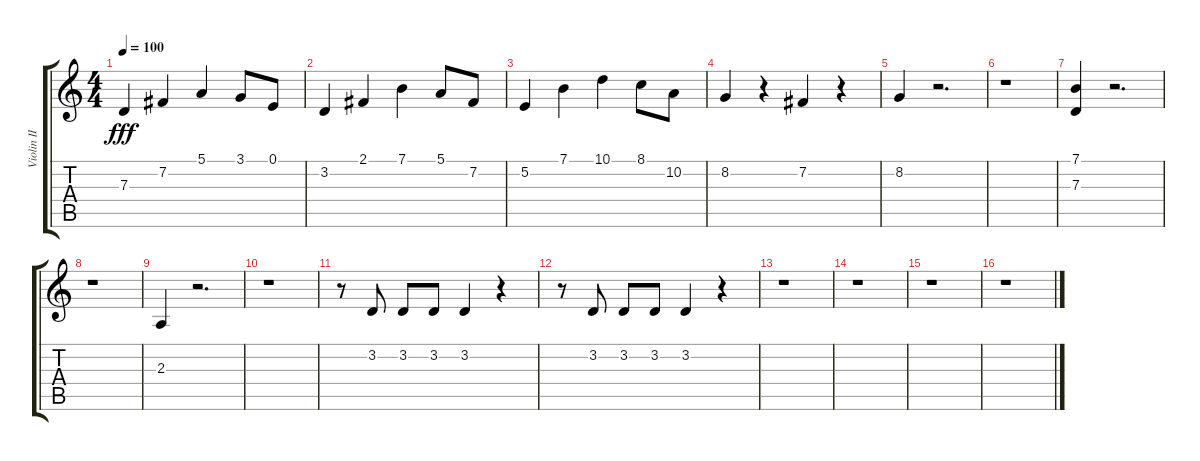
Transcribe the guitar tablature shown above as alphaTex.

\track ("Violin II" "Violin II") {instrument stringensemble1}
\staff {score tabs}
\tuning (E4 B3 G3 D3 A2 E2) {hide}
\ts (4 4)
\tempo 100
\clef g2
\ks c
7.3.4{dy fff} 7.2.4 5.1.4 3.1.8 0.1.8 |
3.2.4 2.1.4 7.1.4 5.1.8 7.2.8 |
5.2.4 7.1.4 10.1.4 8.1.8 10.2.8 |
8.2.4 r.4 7.2.4 r.4 |
8.2.4 r.2{d} |
r.1 |
(7.1 7.3).4 r.2{d} |
r.1 |
2.3.4 r.2{d} |
r.1 |
r.8 3.2.8 3.2.8 3.2.8 3.2.4 r.4 |
r.8 3.2.8 3.2.8 3.2.8 3.2.4 r.4 |
r.1 |
r.1 |
r.1 |
r.1
